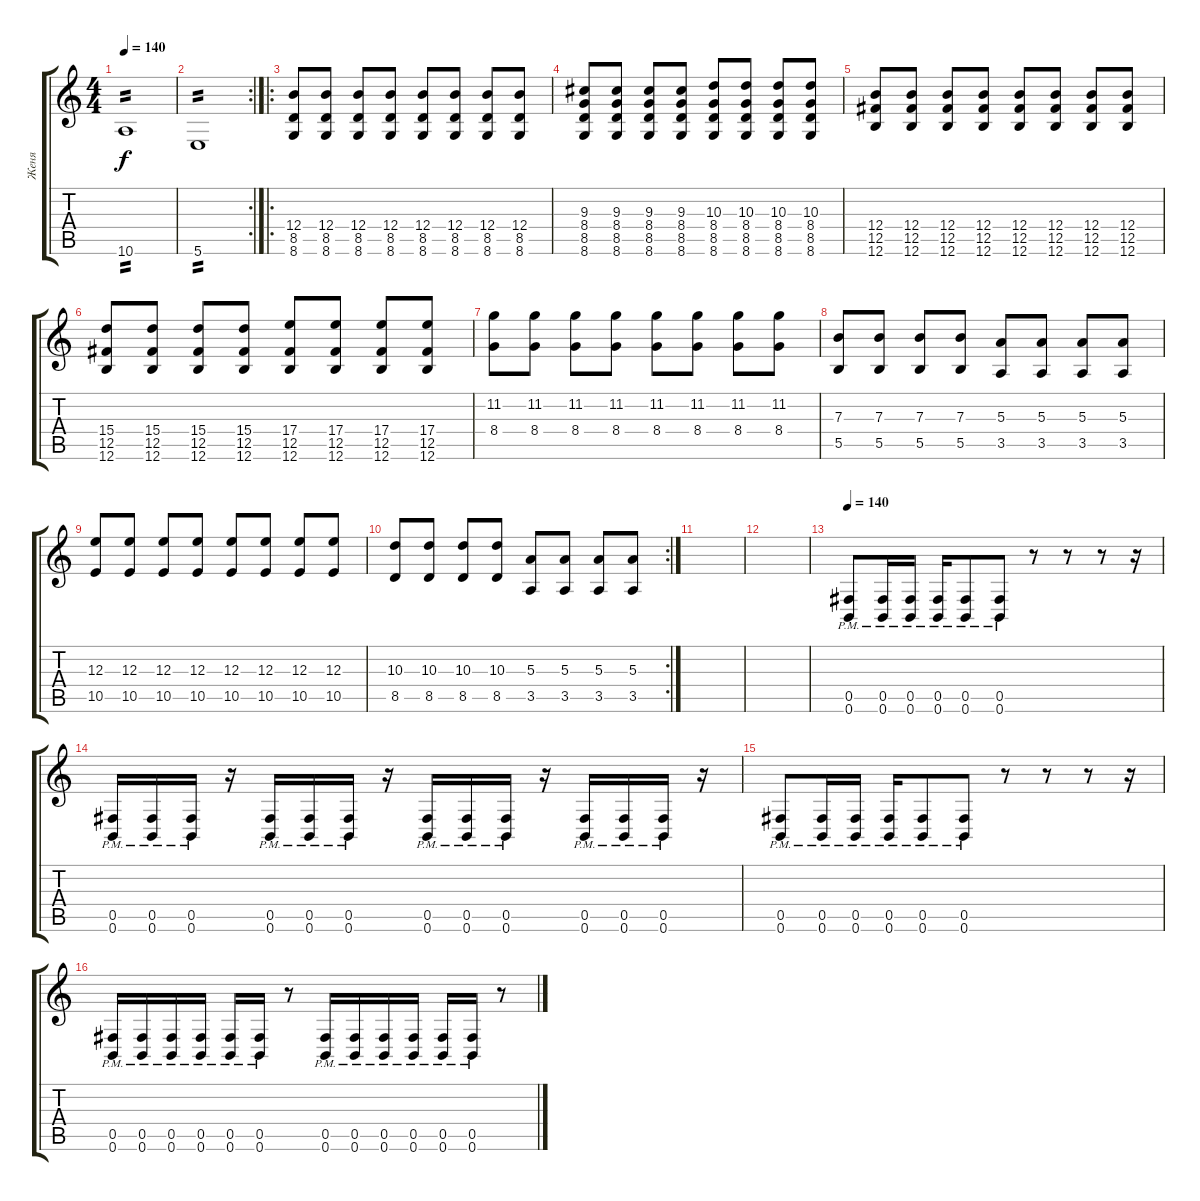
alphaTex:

\track ("Женя" "Женя") {instrument distortionguitar}
\staff {score tabs}
\tuning (Db4 Ab3 E3 B2 Gb2 B1) {hide}
\ts (4 4)
\tempo 140
\clef g2
\ks c
10.6.1{tp 2 dy f} |
\rc 2
5.6.1{tp 2} |
\ro
(12.4 8.5 8.6).8 (12.4 8.5 8.6).8 (12.4 8.5 8.6).8 (12.4 8.5 8.6).8 (12.4 8.5 8.6).8 (12.4 8.5 8.6).8 (12.4 8.5 8.6).8 (12.4 8.5 8.6).8 |
(9.3 8.4 8.5 8.6).8 (9.3 8.4 8.5 8.6).8 (9.3 8.4 8.5 8.6).8 (9.3 8.4 8.5 8.6).8 (10.3 8.4 8.5 8.6).8 (10.3 8.4 8.5 8.6).8 (10.3 8.4 8.5 8.6).8 (10.3 8.4 8.5 8.6).8 |
(12.4 12.5 12.6).8 (12.4 12.5 12.6).8 (12.4 12.5 12.6).8 (12.4 12.5 12.6).8 (12.4 12.5 12.6).8 (12.4 12.5 12.6).8 (12.4 12.5 12.6).8 (12.4 12.5 12.6).8 |
(15.4 12.5 12.6).8 (15.4 12.5 12.6).8 (15.4 12.5 12.6).8 (15.4 12.5 12.6).8 (17.4 12.5 12.6).8 (17.4 12.5 12.6).8 (17.4 12.5 12.6).8 (17.4 12.5 12.6).8 |
(11.2 8.4).8 (11.2 8.4).8 (11.2 8.4).8 (11.2 8.4).8 (11.2 8.4).8 (11.2 8.4).8 (11.2 8.4).8 (11.2 8.4).8 |
(7.3 5.5).8 (7.3 5.5).8 (7.3 5.5).8 (7.3 5.5).8 (5.3 3.5).8 (5.3 3.5).8 (5.3 3.5).8 (5.3 3.5).8 |
(12.3 10.5).8 (12.3 10.5).8 (12.3 10.5).8 (12.3 10.5).8 (12.3 10.5).8 (12.3 10.5).8 (12.3 10.5).8 (12.3 10.5).8 |
\rc 2
(10.3 8.5).8 (10.3 8.5).8 (10.3 8.5).8 (10.3 8.5).8 (5.3 3.5).8 (5.3 3.5).8 (5.3 3.5).8 (5.3 3.5).8 |
|
|
\tempo 140
(0.5{pm} 0.6{pm}).8 (0.5{pm} 0.6{pm}).16 (0.5{pm} 0.6{pm}).16 (0.5{pm} 0.6{pm}).16 (0.5{pm} 0.6{pm}).8 (0.5{pm} 0.6{pm}).8 r.8 r.8 r.8 r.16 |
(0.5{pm} 0.6{pm}).16 (0.5{pm} 0.6{pm}).16 (0.5{pm} 0.6{pm}).16 r.16 (0.5{pm} 0.6{pm}).16 (0.5{pm} 0.6{pm}).16 (0.5{pm} 0.6{pm}).16 r.16 (0.5{pm} 0.6{pm}).16 (0.5{pm} 0.6{pm}).16 (0.5{pm} 0.6{pm}).16 r.16 (0.5{pm} 0.6{pm}).16 (0.5{pm} 0.6{pm}).16 (0.5{pm} 0.6{pm}).16 r.16 |
(0.5{pm} 0.6{pm}).8 (0.5{pm} 0.6{pm}).16 (0.5{pm} 0.6{pm}).16 (0.5{pm} 0.6{pm}).16 (0.5{pm} 0.6{pm}).8 (0.5{pm} 0.6{pm}).8 r.8 r.8 r.8 r.16 |
(0.5{pm} 0.6{pm}).16 (0.5{pm} 0.6{pm}).16 (0.5{pm} 0.6{pm}).16 (0.5{pm} 0.6{pm}).16 (0.5{pm} 0.6{pm}).16 (0.5{pm} 0.6{pm}).16 r.8 (0.5{pm} 0.6{pm}).16 (0.5{pm} 0.6{pm}).16 (0.5{pm} 0.6{pm}).16 (0.5{pm} 0.6{pm}).16 (0.5{pm} 0.6{pm}).16 (0.5{pm} 0.6{pm}).16 r.8
